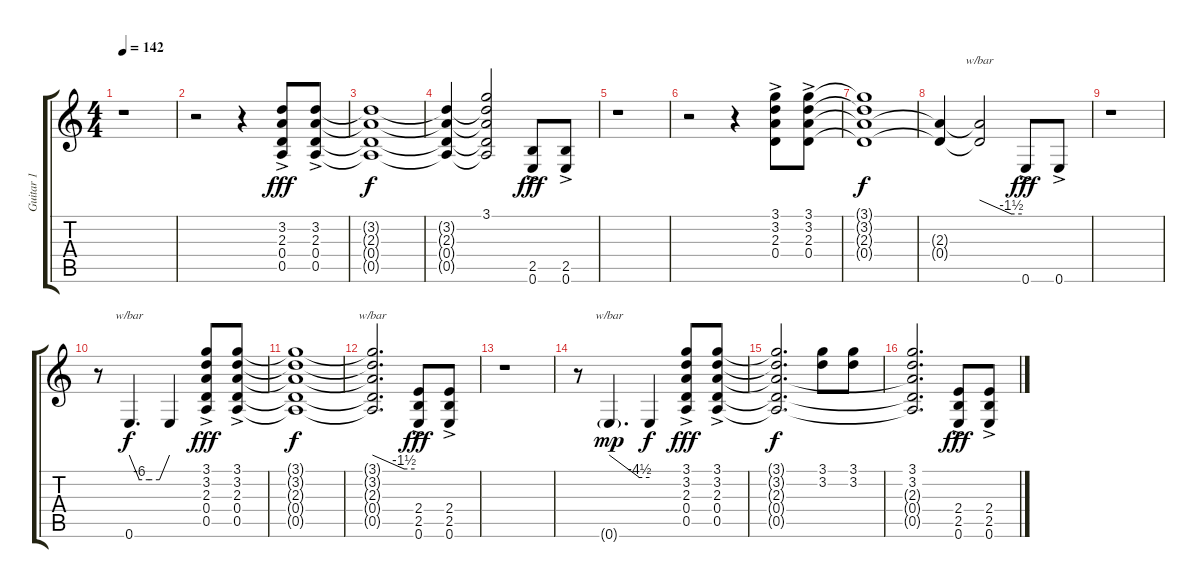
\track ("Guitar 1" "Guitar 1") {instrument overdrivenguitar}
\staff {score tabs}
\tuning (E4 B3 G3 D3 A2 E2) {hide}
\ts (4 4)
\tempo 142
\clef g2
\ks c
r.1{dy f} |
r.2 r.4 (3.2{ac} 2.3{ac} 0.4{ac} 0.5{ac}).8{dy fff} (3.2{ac} 2.3{ac} 0.4{ac} 0.5{ac}).8 |
(3.2{t} 2.3{t} 0.4{t} 0.5{t}).1{dy f} |
(3.2{t} 2.3{t} 0.4{t} 0.5{t}).4 (3.1 3.2{t} 2.3{t} 0.4{t} 0.5{t}).2 (2.5{ac} 0.6{ac}).8{dy fff} (2.5{ac} 0.6{ac}).8 |
r.1 |
r.2 r.4 (3.1{ac} 3.2{ac} 2.3{ac} 0.4{ac}).8 (3.1{ac} 3.2{ac} 2.3{ac} 0.4{ac}).8 |
(3.1{t} 3.2{t} 2.3{t} 0.4{t}).1{dy f} |
(2.3{t} 0.4{t}).4 (2.3{t} 0.4{t}).2{tbe (custom default 0 0 45 -6 60 -6)} 0.6{ac}.8{dy fff} 0.6{ac}.8 |
r.1 |
r.8 0.6.4{d tbe (custom default 0 0 15 -24 30 -24 45 -24 60 0) dy f} 0.6{t}.4 (3.1{ac} 3.2{ac} 2.3{ac} 0.4{ac} 0.5{ac}).8{dy fff} (3.1{ac} 3.2{ac} 2.3{ac} 0.4{ac} 0.5{ac}).8 |
(3.1{t} 3.2{t} 2.3{t} 0.4{t} 0.5{t}).1{dy f} |
(3.1{t} 3.2{t} 2.3{t} 0.4{t} 0.5{t}).2{d tbe (custom default 0 0 45 -6 60 -6)} (2.4{ac} 2.5{ac} 0.6{ac}).8{dy fff} (2.4{ac} 2.5{ac} 0.6{ac}).8 |
r.1 |
r.8 0.6{g}.4{d tbe (custom default 0 0 45 -18 60 -18) dy mp} 0.6{t}.4{dy f} (3.1{ac} 3.2{ac} 2.3{ac} 0.4{ac} 0.5{ac}).8{dy fff} (3.1{ac} 3.2{ac} 2.3{ac} 0.4{ac} 0.5{ac}).8 |
(3.1{t} 3.2{t} 2.3{t} 0.4{t} 0.5{t}).2{d dy f} (3.1 3.2).8 (3.1 3.2).8 |
(3.1 3.2 2.3{t} 0.4{t} 0.5{t}).2{d} (2.4{ac} 2.5{ac} 0.6{ac}).8{dy fff} (2.4{ac} 2.5{ac} 0.6{ac}).8
